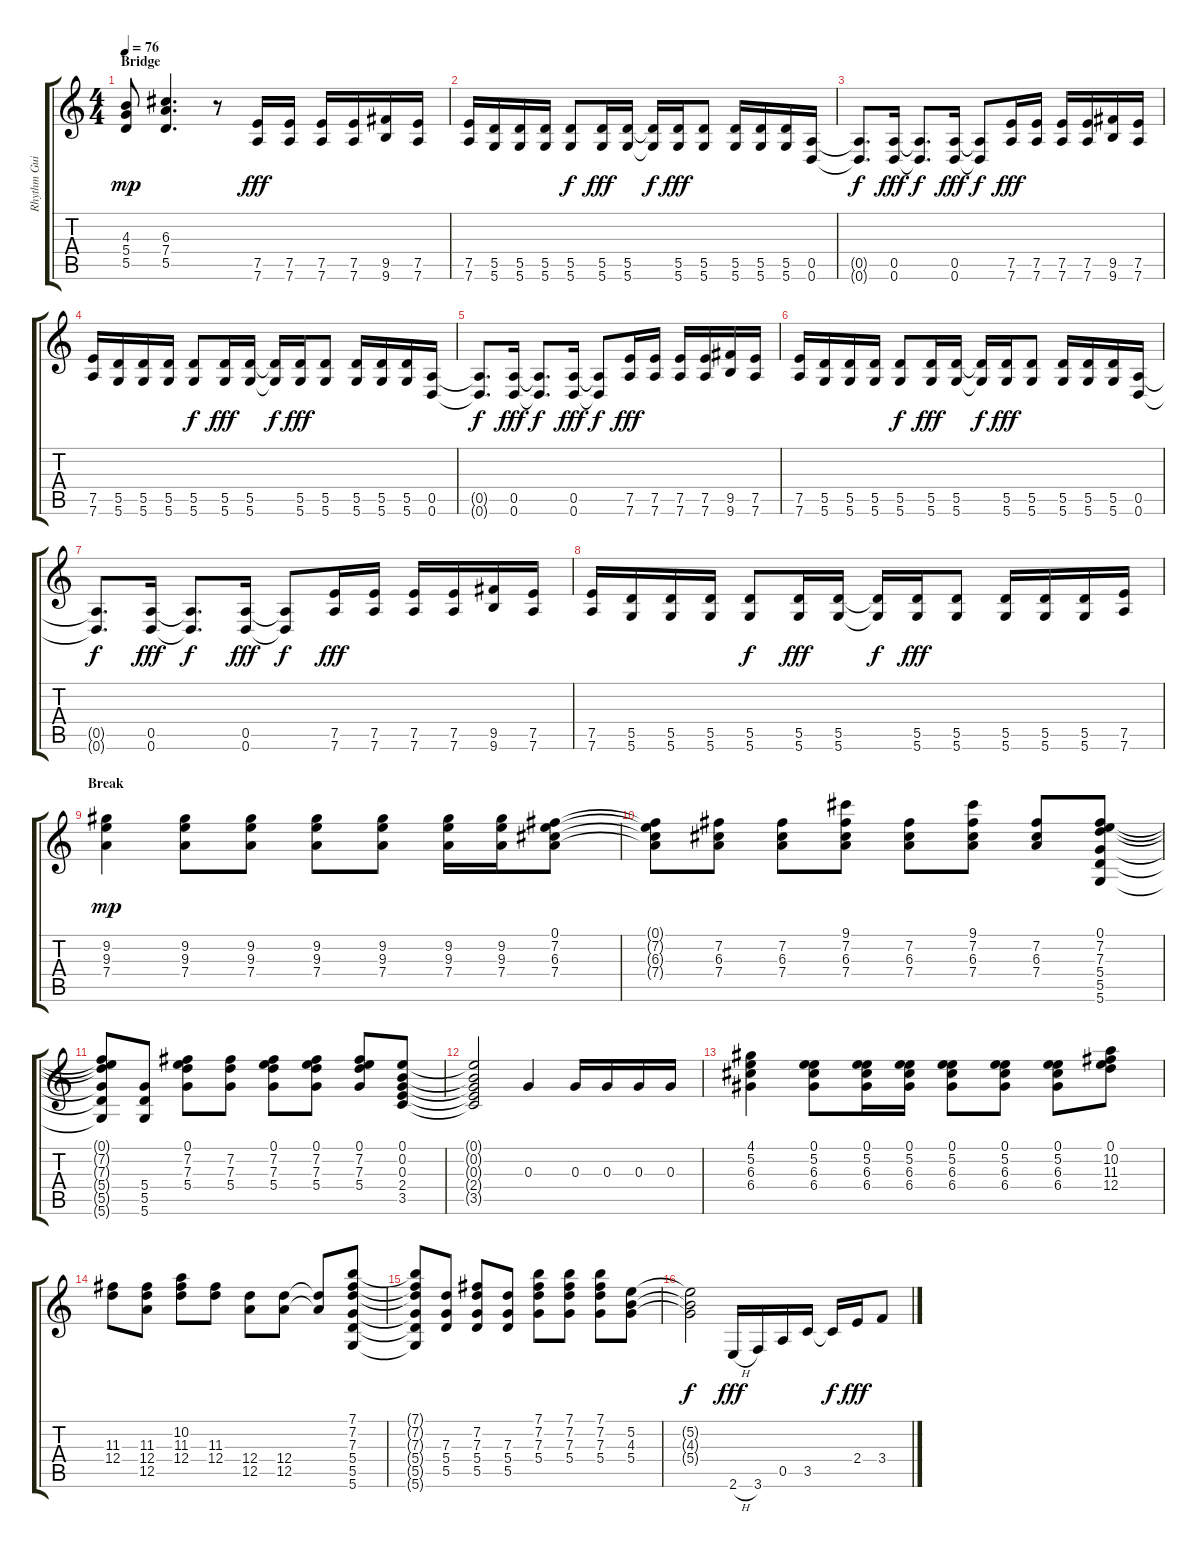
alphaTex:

\track ("Rhythm Guitar" "Rhythm Gui") {instrument electricguitarjazz}
\staff {score tabs}
\tuning (E4 B3 G3 D3 A2 D2) {hide}
\ts (4 4)
\section ("" "Bridge")
\tempo 76
\clef g2
\ks c
(4.3{t} 5.4{t} 5.5{t}).8{dy mp} (6.3 7.4 5.5).4{d} r.8 (7.5 7.6).16{dy fff} (7.5 7.6).16 (7.5 7.6).16 (7.5 7.6).16 (9.5 9.6).16 (7.5 7.6).16 |
(7.5 7.6).16 (5.5 5.6).16 (5.5 5.6).16 (5.5 5.6).16 (5.5 5.6).8{dy f} (5.5 5.6).16{dy fff} (5.5 5.6).16 (5.5{t} 5.6{t}).16{dy f} (5.5 5.6).16{dy fff} (5.5 5.6).8 (5.5 5.6).16 (5.5 5.6).16 (5.5 5.6).16 (0.5 0.6).16 |
(0.5{t} 0.6{t}).8{d dy f} (0.5 0.6).16{dy fff} (0.5{t} 0.6{t}).8{d dy f} (0.5 0.6).16{dy fff} (0.5{t} 0.6{t}).8{dy f} (7.5 7.6).16{dy fff} (7.5 7.6).16 (7.5 7.6).16 (7.5 7.6).16 (9.5 9.6).16 (7.5 7.6).16 |
(7.5 7.6).16 (5.5 5.6).16 (5.5 5.6).16 (5.5 5.6).16 (5.5 5.6).8{dy f} (5.5 5.6).16{dy fff} (5.5 5.6).16 (5.5{t} 5.6{t}).16{dy f} (5.5 5.6).16{dy fff} (5.5 5.6).8 (5.5 5.6).16 (5.5 5.6).16 (5.5 5.6).16 (0.5 0.6).16 |
(0.5{t} 0.6{t}).8{d dy f} (0.5 0.6).16{dy fff} (0.5{t} 0.6{t}).8{d dy f} (0.5 0.6).16{dy fff} (0.5{t} 0.6{t}).8{dy f} (7.5 7.6).16{dy fff} (7.5 7.6).16 (7.5 7.6).16 (7.5 7.6).16 (9.5 9.6).16 (7.5 7.6).16 |
(7.5 7.6).16 (5.5 5.6).16 (5.5 5.6).16 (5.5 5.6).16 (5.5 5.6).8{dy f} (5.5 5.6).16{dy fff} (5.5 5.6).16 (5.5{t} 5.6{t}).16{dy f} (5.5 5.6).16{dy fff} (5.5 5.6).8 (5.5 5.6).16 (5.5 5.6).16 (5.5 5.6).16 (0.5 0.6).16 |
(0.5{t} 0.6{t}).8{d dy f} (0.5 0.6).16{dy fff} (0.5{t} 0.6{t}).8{d dy f} (0.5 0.6).16{dy fff} (0.5{t} 0.6{t}).8{dy f} (7.5 7.6).16{dy fff} (7.5 7.6).16 (7.5 7.6).16 (7.5 7.6).16 (9.5 9.6).16 (7.5 7.6).16 |
(7.5 7.6).16 (5.5 5.6).16 (5.5 5.6).16 (5.5 5.6).16 (5.5 5.6).8{dy f} (5.5 5.6).16{dy fff} (5.5 5.6).16 (5.5{t} 5.6{t}).16{dy f} (5.5 5.6).16{dy fff} (5.5 5.6).8 (5.5 5.6).16 (5.5 5.6).16 (5.5 5.6).16 (7.5 7.6).16 |
\section ("" "Break")
(9.2 9.3 7.4).4{dy mp} (9.2 9.3 7.4).8 (9.2 9.3 7.4).8 (9.2 9.3 7.4).8 (9.2 9.3 7.4).8 (9.2 9.3 7.4).16 (9.2 9.3 7.4).16 (0.1 7.2 6.3 7.4).8 |
(0.1{t} 7.2{t} 6.3{t} 7.4{t}).8 (7.2 6.3 7.4).8 (7.2 6.3 7.4).8 (9.1 7.2 6.3 7.4).8 (7.2 6.3 7.4).8 (9.1 7.2 6.3 7.4).8 (7.2 6.3 7.4).8 (0.1 7.2 7.3 5.4 5.5 5.6).8 |
(0.1{t} 7.2{t} 7.3{t} 5.4{t} 5.5{t} 5.6{t}).8 (5.4 5.5 5.6).8 (0.1 7.2 7.3 5.4).8 (7.2 7.3 5.4).8 (0.1 7.2 7.3 5.4).8 (0.1 7.2 7.3 5.4).8 (0.1 7.2 7.3 5.4).8 (0.1 0.2 0.3 2.4 3.5).8 |
(0.1{t} 0.2{t} 0.3{t} 2.4{t} 3.5{t}).2 0.3.4 0.3.16 0.3.16 0.3.16 0.3.16 |
(4.1 5.2 6.3 6.4).4 (0.1 5.2 6.3 6.4).8 (0.1 5.2 6.3 6.4).16 (0.1 5.2 6.3 6.4).16 (0.1 5.2 6.3 6.4).8 (0.1 5.2 6.3 6.4).8 (0.1 5.2 6.3 6.4).8 (0.1 10.2 11.3 12.4).8 |
(11.3 12.4).8 (11.3 12.4 12.5).8 (10.2 11.3 12.4).8 (11.3 12.4).8 (12.4 12.5).8 (12.4 12.5).8 (12.4{t} 12.5{t}).8 (7.1 7.2 7.3 5.4 5.5 5.6).8 |
(7.1{t} 7.2{t} 7.3{t} 5.4{t} 5.5{t} 5.6{t}).8 (7.3 5.4 5.5).8 (7.2 7.3 5.4 5.5).8 (7.3 5.4 5.5).8 (7.1 7.2 7.3 5.4).8 (7.1 7.2 7.3 5.4).8 (7.1 7.2 7.3 5.4).8 (5.2 4.3 5.4).8 |
(5.2{t} 4.3{t} 5.4{t}).2{dy f} 2.6{h}.16{dy fff} 3.6.16 0.5.16 3.5.16 3.5{t}.16{dy f} 2.4.16{dy fff} 3.4.8
